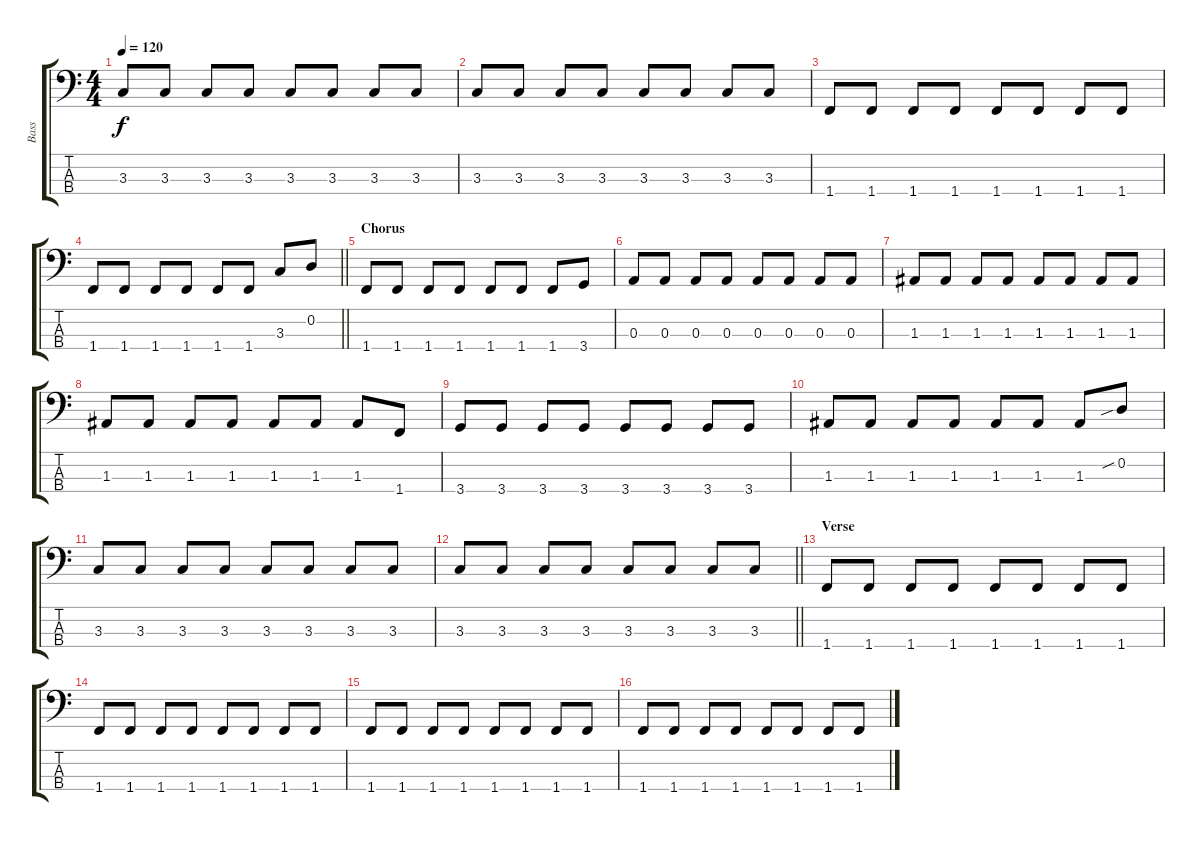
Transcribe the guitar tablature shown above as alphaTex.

\track ("Bass" "Bass") {instrument electricbassfinger}
\staff {score tabs}
\tuning (G2 D2 A1 E1) {hide}
\ts (4 4)
\tempo 120
\clef f4
\ks c
3.3.8{dy f} 3.3.8 3.3.8 3.3.8 3.3.8 3.3.8 3.3.8 3.3.8 |
3.3.8 3.3.8 3.3.8 3.3.8 3.3.8 3.3.8 3.3.8 3.3.8 |
1.4.8 1.4.8 1.4.8 1.4.8 1.4.8 1.4.8 1.4.8 1.4.8 |
\barLineRight lightlight
1.4.8 1.4.8 1.4.8 1.4.8 1.4.8 1.4.8 3.3.8 0.2.8 |
\section ("" "Chorus")
1.4.8 1.4.8 1.4.8 1.4.8 1.4.8 1.4.8 1.4.8 3.4.8 |
0.3.8 0.3.8 0.3.8 0.3.8 0.3.8 0.3.8 0.3.8 0.3.8 |
1.3.8 1.3.8 1.3.8 1.3.8 1.3.8 1.3.8 1.3.8 1.3.8 |
1.3.8 1.3.8 1.3.8 1.3.8 1.3.8 1.3.8 1.3.8 1.4.8 |
3.4.8 3.4.8 3.4.8 3.4.8 3.4.8 3.4.8 3.4.8 3.4.8 |
1.3.8 1.3.8 1.3.8 1.3.8 1.3.8 1.3.8 1.3.8 0.2{sib}.8 |
3.3.8 3.3.8 3.3.8 3.3.8 3.3.8 3.3.8 3.3.8 3.3.8 |
\barLineRight lightlight
3.3.8 3.3.8 3.3.8 3.3.8 3.3.8 3.3.8 3.3.8 3.3.8 |
\section ("" "Verse")
1.4.8 1.4.8 1.4.8 1.4.8 1.4.8 1.4.8 1.4.8 1.4.8 |
1.4.8 1.4.8 1.4.8 1.4.8 1.4.8 1.4.8 1.4.8 1.4.8 |
1.4.8 1.4.8 1.4.8 1.4.8 1.4.8 1.4.8 1.4.8 1.4.8 |
1.4.8 1.4.8 1.4.8 1.4.8 1.4.8 1.4.8 1.4.8 1.4.8
